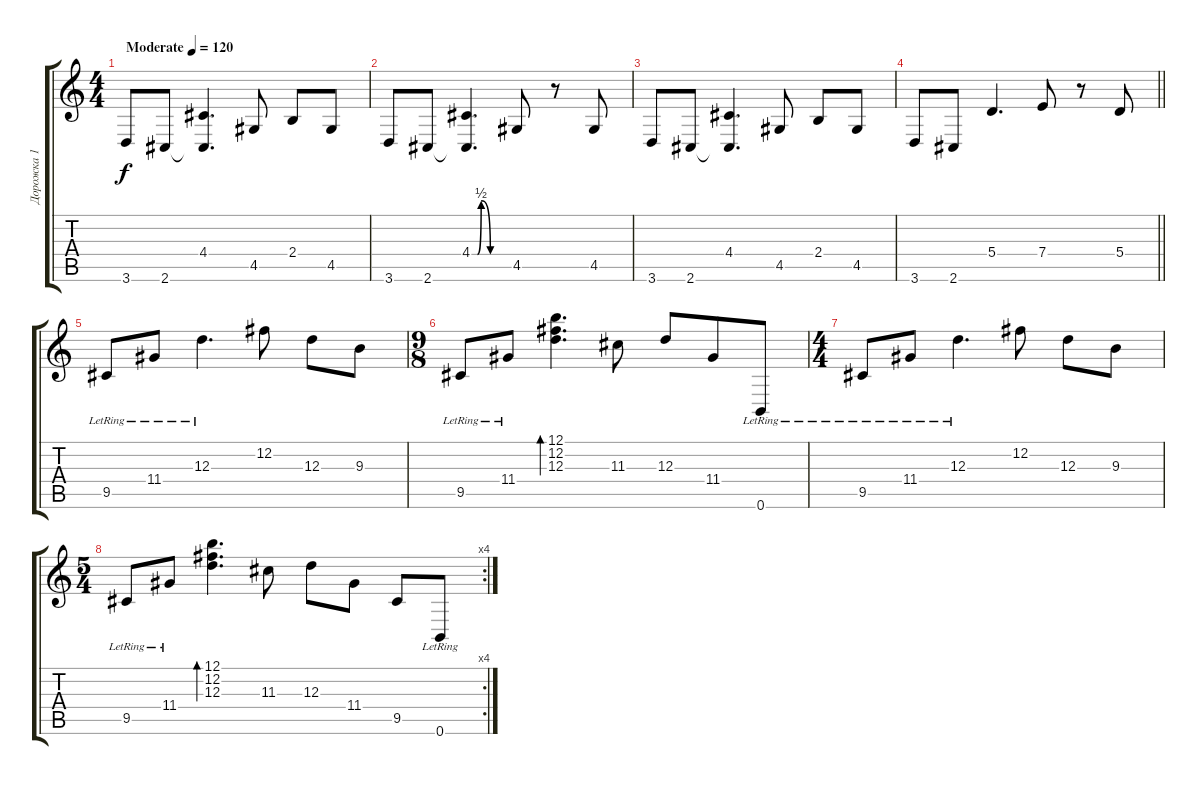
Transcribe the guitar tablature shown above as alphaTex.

\track ("Дорожка 1" "Дорожка 1") {instrument acousticguitarsteel}
\staff {score tabs}
\tuning (B3 Gb3 D3 A2 E2 B1) {hide}
\ts (4 4)
\tempo (120 "Moderate")
\clef g2
\ks c
3.6.8{dy f instrument acousticguitarsteel} 2.6.8 (4.4 2.6{t}).4{d} 4.5.8 2.4.8 4.5.8 |
3.6.8 2.6.8 (4.4{be (custom 0 0 9 0 15 2 30 0 60 0)} 2.6{t}).4{d} 4.5.8 r.8 4.5.8 |
3.6.8 2.6.8 (4.4 2.6{t}).4{d} 4.5.8 2.4.8 4.5.8 |
\barLineRight lightlight
3.6.8 2.6.8 5.4.4{d} 7.4.8 r.8 5.4.8 |
9.5{lr}.8 11.4{lr}.8 12.3{lr}.4{d} 12.2.8 12.3.8 9.3.8 |
\ts (9 8)
9.5{lr}.8 11.4{lr}.8 (12.1 12.2 12.3).4{d bd 60} 11.3.8 12.3.8 11.4.8 0.6{lr}.8 |
\ts (4 4)
9.5{lr}.8 11.4{lr}.8 12.3{lr}.4{d} 12.2.8 12.3.8 9.3.8 |
\rc 4
\ts (5 4)
9.5{lr}.8 11.4{lr}.8 (12.1 12.2 12.3).4{d bd 60} 11.3.8 12.3.8 11.4.8 9.5.8 0.6{lr}.8
